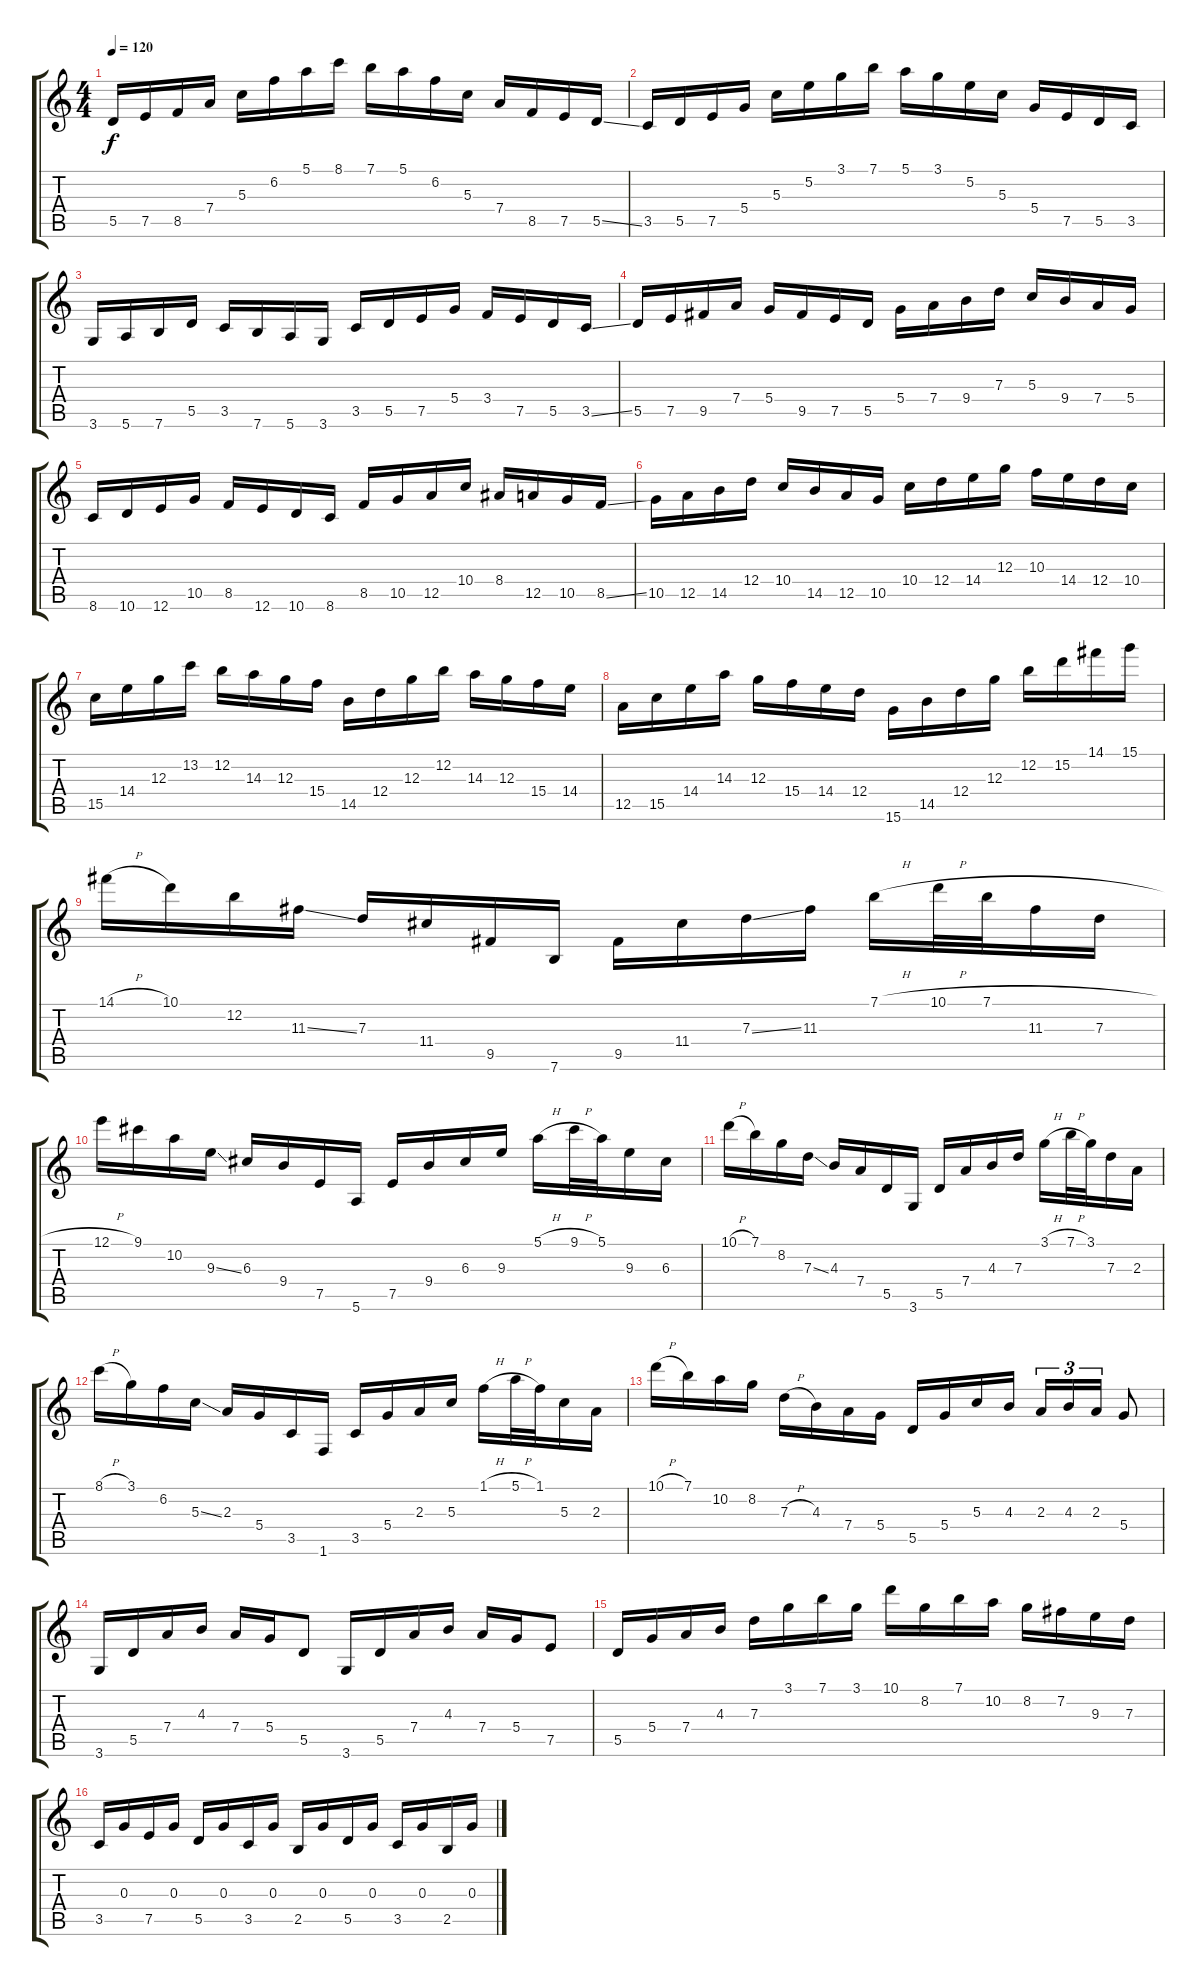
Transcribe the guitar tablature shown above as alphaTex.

\track "" {instrument acousticguitarnylon}
\staff {score tabs}
\tuning (E4 B3 G3 D3 A2 E2) {hide}
\ts (4 4)
\tempo 120
\clef g2
\ks c
5.5.16{dy f} 7.5.16 8.5.16 7.4.16 5.3.16 6.2.16 5.1.16 8.1.16 7.1.16 5.1.16 6.2.16 5.3.16 7.4.16 8.5.16 7.5.16 5.5{ss}.16 |
3.5.16 5.5.16 7.5.16 5.4.16 5.3.16 5.2.16 3.1.16 7.1.16 5.1.16 3.1.16 5.2.16 5.3.16 5.4.16 7.5.16 5.5.16 3.5.16 |
3.6.16 5.6.16 7.6.16 5.5.16 3.5.16 7.6.16 5.6.16 3.6.16 3.5.16 5.5.16 7.5.16 5.4.16 3.4.16 7.5.16 5.5.16 3.5{ss}.16 |
5.5.16 7.5.16 9.5.16 7.4.16 5.4.16 9.5.16 7.5.16 5.5.16 5.4.16 7.4.16 9.4.16 7.3.16 5.3.16 9.4.16 7.4.16 5.4.16 |
8.6.16 10.6.16 12.6.16 10.5.16 8.5.16 12.6.16 10.6.16 8.6.16 8.5.16 10.5.16 12.5.16 10.4.16 8.4.16 12.5.16 10.5.16 8.5{ss}.16 |
10.5.16 12.5.16 14.5.16 12.4.16 10.4.16 14.5.16 12.5.16 10.5.16 10.4.16 12.4.16 14.4.16 12.3.16 10.3.16 14.4.16 12.4.16 10.4.16 |
15.5.16 14.4.16 12.3.16 13.2.16 12.2.16 14.3.16 12.3.16 15.4.16 14.5.16 12.4.16 12.3.16 12.2.16 14.3.16 12.3.16 15.4.16 14.4.16 |
12.5.16 15.5.16 14.4.16 14.3.16 12.3.16 15.4.16 14.4.16 12.4.16 15.6.16 14.5.16 12.4.16 12.3.16 12.2.16 15.2.16 14.1.16 15.1.16 |
14.1{h}.16 10.1.16 12.2.16 11.3{ss}.16 7.3.16 11.4.16 9.5.16 7.6.16 9.5.16 11.4.16 7.3{ss}.16 11.3.16 7.1{h}.16 10.1{h}.32 7.1{h}.32 11.3.16 7.3.16 |
12.1{h}.16 9.1.16 10.2.16 9.3{ss}.16 6.3.16 9.4.16 7.5.16 5.6.16 7.5.16 9.4.16 6.3.16 9.3.16 5.1{h}.16 9.1{h}.32 5.1.32 9.3.16 6.3.16 |
10.1{h}.16 7.1.16 8.2.16 7.3{ss}.16 4.3.16 7.4.16 5.5.16 3.6.16 5.5.16 7.4.16 4.3.16 7.3.16 3.1{h}.16 7.1{h}.32 3.1.32 7.3.16 2.3.16 |
8.1{h}.16 3.1.16 6.2.16 5.3{ss}.16 2.3.16 5.4.16 3.5.16 1.6.16 3.5.16 5.4.16 2.3.16 5.3.16 1.1{h}.16 5.1{h}.32 1.1.32 5.3.16 2.3.16 |
10.1{h}.16 7.1.16 10.2.16 8.2.16 7.3{h}.16 4.3.16 7.4.16 5.4.16 5.5.16 5.4.16 5.3.16 4.3.16 2.3.16{tu (3 2)} 4.3.16{tu (3 2)} 2.3.16{tu (3 2)} 5.4.8 |
3.6.16 5.5.16 7.4.16 4.3.16 7.4.16 5.4.16 5.5.8 3.6.16 5.5.16 7.4.16 4.3.16 7.4.16 5.4.16 7.5.8 |
5.5.16 5.4.16 7.4.16 4.3.16 7.3.16 3.1.16 7.1.16 3.1.16 10.1.16 8.2.16 7.1.16 10.2.16 8.2.16 7.2.16 9.3.16 7.3.16 |
3.5.16 0.3.16 7.5.16 0.3.16 5.5.16 0.3.16 3.5.16 0.3.16 2.5.16 0.3.16 5.5.16 0.3.16 3.5.16 0.3.16 2.5.16 0.3.16
